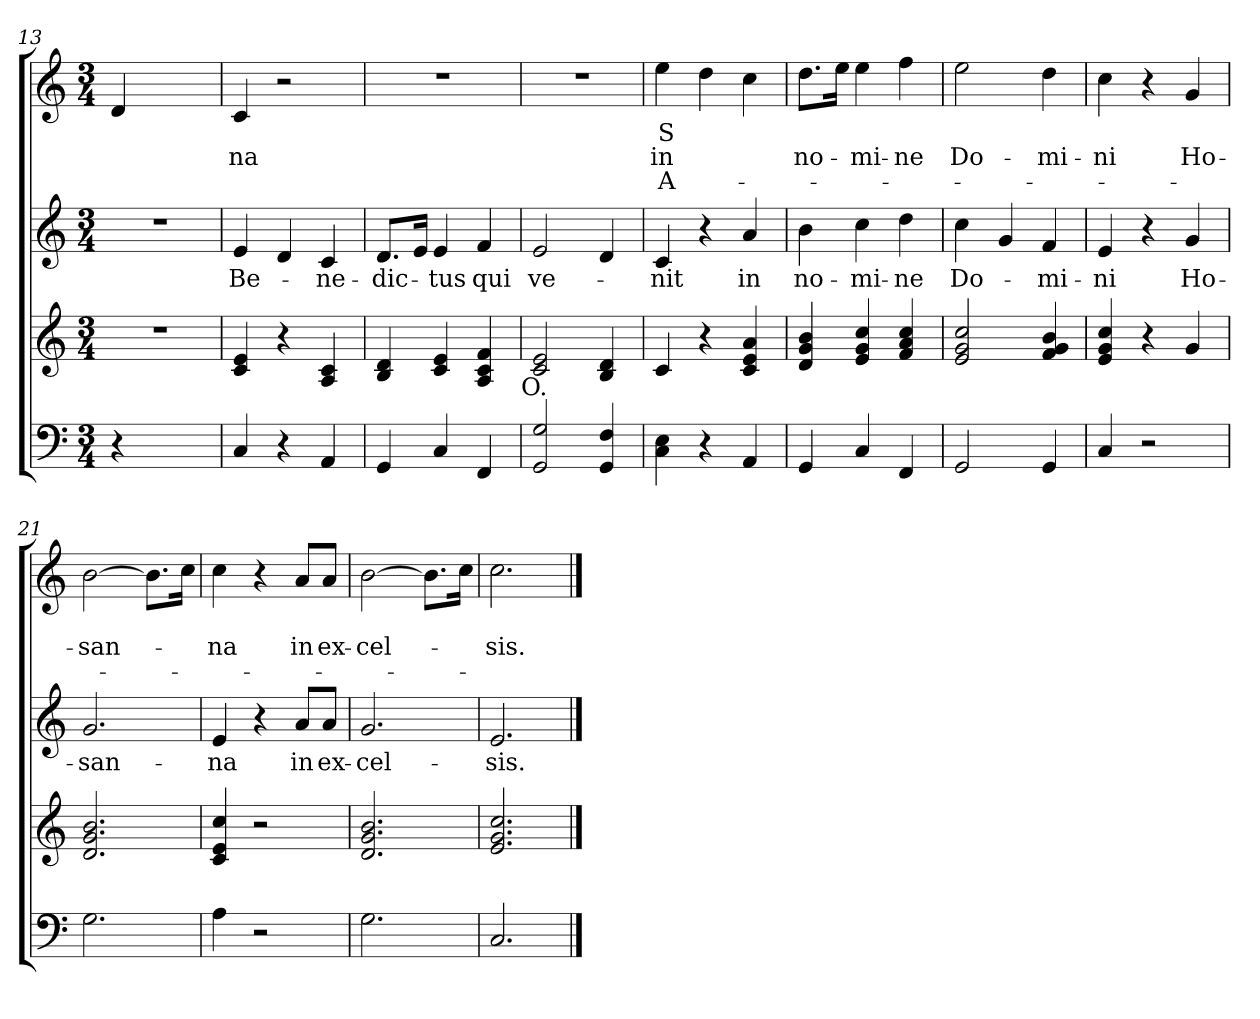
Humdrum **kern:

**kern	**kern	**kern	**text	**kern	**text	**text	**text
*part3	*part3	*part2	*part2	*part1	*part1	*part1	*part1
*staff4	*staff3	*staff2	*staff2	*staff1	*staff1	*staff1	*staff1
*clefF4	*clefG2	*clefG2	*	*clefG2	*	*	*
*k[]	*k[]	*k[]	*	*k[]	*	*	*
*C:	*C:	*C:	*	*C:	*	*	*
*M3/4	*M3/4	*M3/4	*	*M3/4	*	*	*
=13	=13	=13	=13	=13	=13	=13	=13
4r	2.r	2.r	.	4d/	.	.	.
2ryy	.	.	.	2ryy	.	.	.
=14	=14	=14	=14	=14	=14	=14	=14
!	!	!	!LO:LY:b	!	!	!LO:LY:b	!
4C/	4c/ 4e/	4e/	Be-	4c/	.	-na	.
4r	4r	4d/	.	2r	.	.	.
!	!	!	!LO:LY:b	!	!	!	!
4AA/	4A/ 4c/	4c/	-ne-	.	.	.	.
!!LO:LB:g=z
=15	=15	=15	=15	=15	=15	=15	=15
!	!	!	!LO:LY:b	!LO:N:vis=1	!	!	!
4GG/	4B/ 4d/	8.d/L	-dic-	2.r	.	.	.
.	.	16e/Jk	.	.	.	.	.
!	!	!	!LO:LY:b	!	!	!	!
4C/	4c/ 4e/	4e/	-tus	.	.	.	.
!	!	!	!LO:LY:b	!	!	!	!
4FF/	4A/ 4c/ 4f/	4f/	qui	.	.	.	.
!	!LO:TX:b:t=O.	!	!	!	!	!	!
=16	=16	=16	=16	=16	=16	=16	=16
!	!	!	!LO:LY:b	!LO:N:vis=1	!	!	!
2GG/ 2G/	2c/ 2e/	2e/	ve-	2.r	.	.	.
4GG/ 4F/	4B/ 4d/	4d/	.	.	.	.	.
=17	=17	=17	=17	=17	=17	=17	=17
!	!	!	!LO:LY:b	!	!LO:LY:b:rj	!LO:LY:b:rj	!LO:LY:b:rj
4C\ 4E\	4c/	4c/	-nit	4ee\	S	in	-A-
4r	4r	4r	.	4dd\	.	.	.
!	!	!	!LO:LY:b	!	!	!	!
4AA/	4c/ 4e/ 4a/	4a/	in	4cc\	.	.	.
=18	=18	=18	=18	=18	=18	=18	=18
!	!	!	!LO:LY:b	!	!	!LO:LY:b	!
4GG/	4d/ 4g/ 4b/	4b\	no-	8.dd\L	.	no-	.
.	.	.	.	16ee\Jk	.	.	.
!	!	!	!LO:LY:b	!	!	!LO:LY:b	!
4C/	4e/ 4g/ 4cc/	4cc\	-mi-	4ee\	.	-mi-	.
!	!	!	!LO:LY:b	!	!	!LO:LY:b	!
4FF/	4f/ 4a/ 4cc/	4dd\	-ne	4ff\	.	-ne	.
=19	=19	=19	=19	=19	=19	=19	=19
!	!	!	!LO:LY:b	!	!	!LO:LY:b	!
2GG/	2e/ 2g/ 2cc/	4cc\	Do-	2ee\	.	Do-	.
.	.	4g/	.	.	.	.	.
!	!	!	!LO:LY:b	!	!	!LO:LY:b	!
4GG/	4f/ 4g/ 4b/	4f/	-mi-	4dd\	.	-mi-	.
=20	=20	=20	=20	=20	=20	=20	=20
!	!	!	!LO:LY:b	!	!	!LO:LY:b	!
4C/	4e/ 4g/ 4cc/	4e/	-ni	4cc\	.	-ni	.
2r	4r	4r	.	4r	.	.	.
!	!	!	!LO:LY:b	!	!	!LO:LY:b	!
.	4g/	4g/	Ho-	4g/	.	Ho-	.
=21	=21	=21	=21	=21	=21	=21	=21
!	!	!	!LO:LY:b	!	!	!LO:LY:b	!
2.G\	2.d/ 2.g/ 2.b/	2.g/	-san-	[>2b\	.	-san-	.
.	.	.	.	8.b\L]	.	.	.
.	.	.	.	16cc\Jk	.	.	.
=22	=22	=22	=22	=22	=22	=22	=22
!	!	!	!LO:LY:b	!	!	!LO:LY:b	!
4A\	4c/ 4e/ 4cc/	4e/	-na	4cc\	.	-na	.
2r	2r	4r	.	4r	.	.	.
!	!	!	!LO:LY:b	!	!	!LO:LY:b	!
.	.	8a/L	in	8a/L	.	in	.
!	!	!	!LO:LY:b	!	!	!LO:LY:b	!
.	.	8a/J	ex-	8a/J	.	ex-	.
=23	=23	=23	=23	=23	=23	=23	=23
!	!	!	!LO:LY:b	!	!	!LO:LY:b	!
2.G\	2.d/ 2.g/ 2.b/	2.g/	-cel-	[>2b\	.	-cel-	.
.	.	.	.	8.b\L]	.	.	.
.	.	.	.	16cc\Jk	.	.	.
=24	=24	=24	=24	=24	=24	=24	=24
!	!	!	!LO:LY:b	!	!	!LO:LY:b	!
2.C/	2.e/ 2.g/ 2.cc/	2.e/	-sis.	2.cc\	.	-sis.	.
==	==	==	==	==	==	==	==
*-	*-	*-	*-	*-	*-	*-	*-
